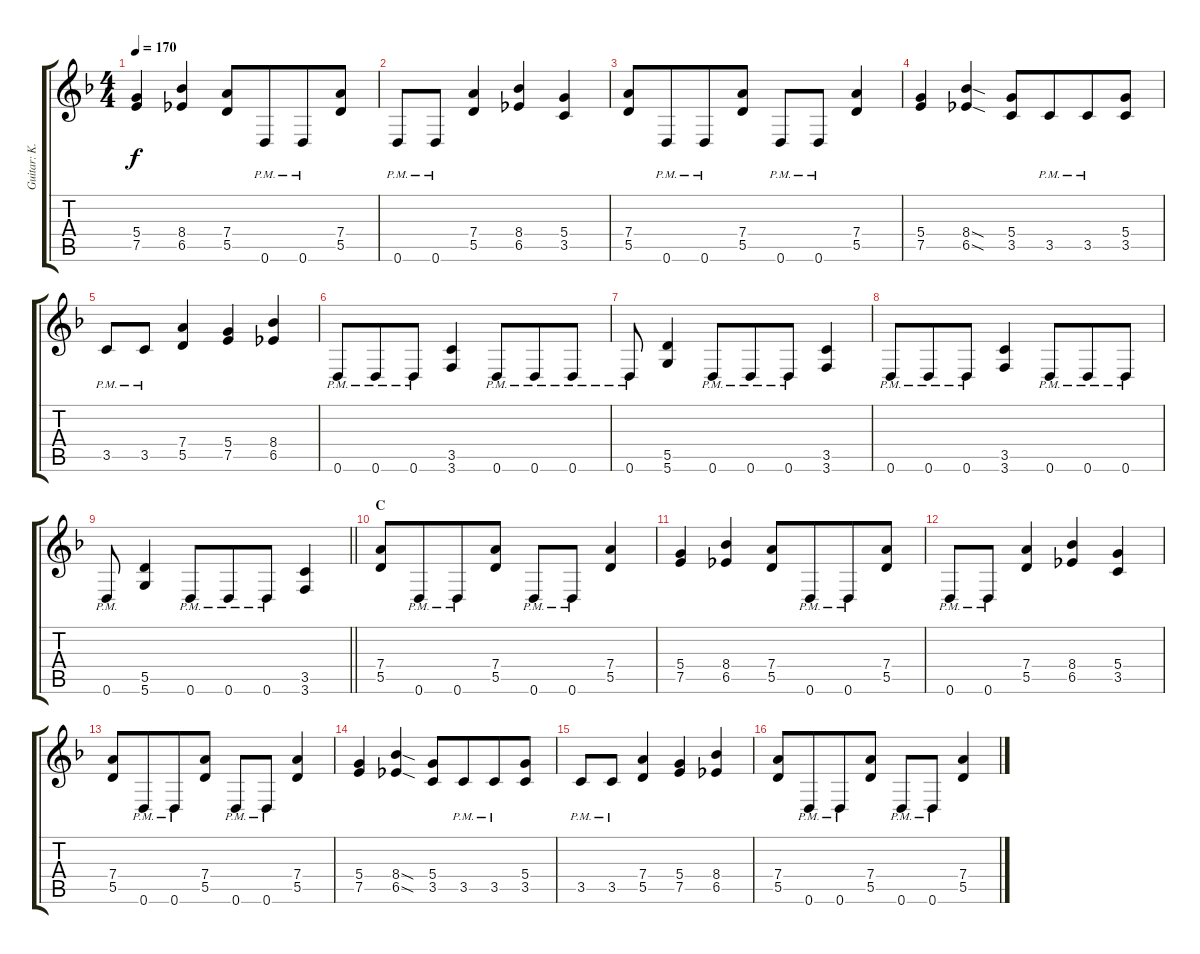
\track ("Guitar: K.K." "Guitar: K.") {instrument distortionguitar}
\staff {score tabs}
\tuning (E4 B3 G3 D3 A2 D2) {hide}
\ts (4 4)
\tempo 170
\clef g2
\ks f
(5.4 7.5).4{dy f} (8.4 6.5).4 (7.4 5.5).8 0.6{pm}.8{beam merge} 0.6{pm}.8 (7.4 5.5).8 |
0.6{pm}.8 0.6{pm}.8 (7.4 5.5).4 (8.4 6.5).4 (5.4 3.5).4 |
(7.4 5.5).8 0.6{pm}.8{beam merge} 0.6{pm}.8 (7.4 5.5).8 0.6{pm}.8 0.6{pm}.8 (7.4 5.5).4 |
(5.4 7.5).4 (8.4{sod} 6.5{sod}).4 (5.4 3.5).8 3.5{pm}.8{beam merge} 3.5{pm}.8 (5.4 3.5).8 |
3.5{pm}.8 3.5{pm}.8 (7.4 5.5).4 (5.4 7.5).4 (8.4 6.5).4 |
0.6{pm}.8 0.6{pm}.8{beam merge} 0.6{pm}.8 (3.5 3.6).4 0.6{pm}.8{beam merge} 0.6{pm}.8 0.6{pm}.8 |
0.6{pm}.8 (5.5 5.6).4 0.6{pm}.8{beam merge} 0.6{pm}.8 0.6{pm}.8 (3.5 3.6).4 |
0.6{pm}.8 0.6{pm}.8{beam merge} 0.6{pm}.8 (3.5 3.6).4 0.6{pm}.8{beam merge} 0.6{pm}.8 0.6{pm}.8 |
\barLineRight lightlight
0.6{pm}.8 (5.5 5.6).4 0.6{pm}.8{beam merge} 0.6{pm}.8 0.6{pm}.8 (3.5 3.6).4 |
\section ("" "C")
(7.4 5.5).8 0.6{pm}.8{beam merge} 0.6{pm}.8 (7.4 5.5).8 0.6{pm}.8 0.6{pm}.8 (7.4 5.5).4 |
(5.4 7.5).4 (8.4 6.5).4 (7.4 5.5).8 0.6{pm}.8{beam merge} 0.6{pm}.8 (7.4 5.5).8 |
0.6{pm}.8 0.6{pm}.8 (7.4 5.5).4 (8.4 6.5).4 (5.4 3.5).4 |
(7.4 5.5).8 0.6{pm}.8{beam merge} 0.6{pm}.8 (7.4 5.5).8 0.6{pm}.8 0.6{pm}.8 (7.4 5.5).4 |
(5.4 7.5).4 (8.4{sod} 6.5{sod}).4 (5.4 3.5).8 3.5{pm}.8{beam merge} 3.5{pm}.8 (5.4 3.5).8 |
3.5{pm}.8 3.5{pm}.8 (7.4 5.5).4 (5.4 7.5).4 (8.4 6.5).4 |
(7.4 5.5).8 0.6{pm}.8{beam merge} 0.6{pm}.8 (7.4 5.5).8 0.6{pm}.8 0.6{pm}.8 (7.4 5.5).4
